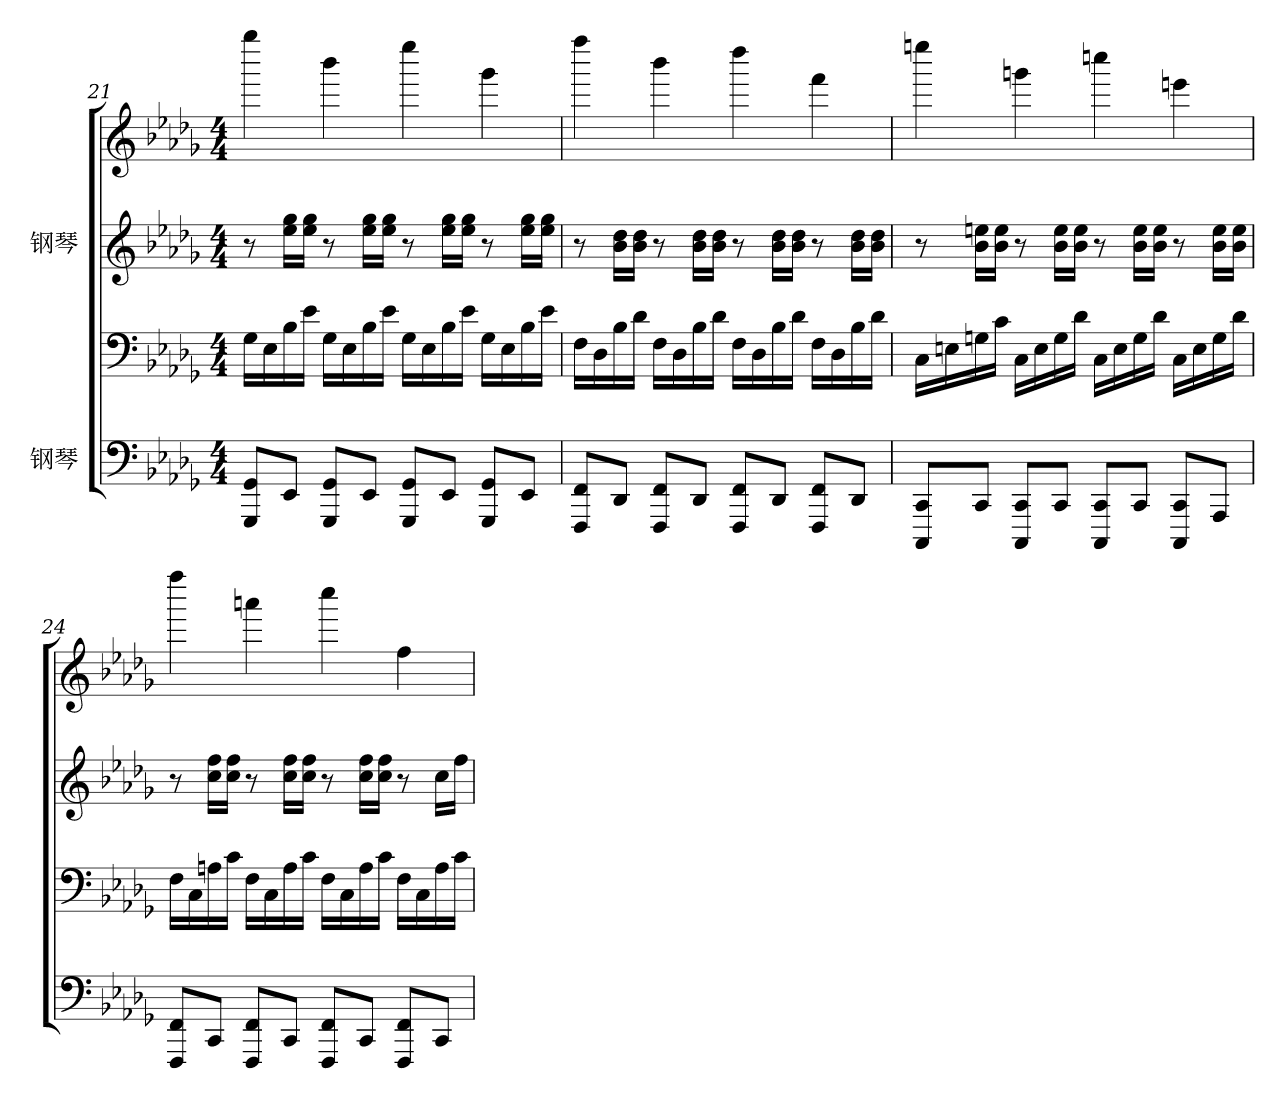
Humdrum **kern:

**kern	**kern	**kern	**kern
*part2	*part2	*part1	*part1
*staff4	*staff3	*staff2	*staff1
*I"钢琴	*	*I"钢琴	*
*clefF4	*clefF4	*clefG2	*clefG2
*k[b-e-a-d-g-]	*k[b-e-a-d-g-]	*k[b-e-a-d-g-]	*k[b-e-a-d-g-]
*M4/4	*M4/4	*M4/4	*M4/4
=21	=21	=21	=21
8GGG-/ 8GG-/L	16G-\LL	8r	4gggg-\
.	16E-\	.	.
8EE-/J	16B-\	16ee-\ 16gg-\LL	.
.	16e-\JJ	16ee-\ 16gg-\JJ	.
8GGG-/ 8GG-/L	16G-\LL	8r	4bbb-\
.	16E-\	.	.
8EE-/J	16B-\	16ee-\ 16gg-\LL	.
.	16e-\JJ	16ee-\ 16gg-\JJ	.
8GGG-/ 8GG-/L	16G-\LL	8r	4eeee-\
.	16E-\	.	.
8EE-/J	16B-\	16ee-\ 16gg-\LL	.
.	16e-\JJ	16ee-\ 16gg-\JJ	.
8GGG-/ 8GG-/L	16G-\LL	8r	4ggg-\
.	16E-\	.	.
8EE-/J	16B-\	16ee-\ 16gg-\LL	.
.	16e-\JJ	16ee-\ 16gg-\JJ	.
=22	=22	=22	=22
8FFF/ 8FF/L	16F\LL	8r	4ffff\
.	16D-\	.	.
8DD-/J	16B-\	16b-\ 16dd-\LL	.
.	16d-\JJ	16b-\ 16dd-\JJ	.
8FFF/ 8FF/L	16F\LL	8r	4bbb-\
.	16D-\	.	.
8DD-/J	16B-\	16b-\ 16dd-\LL	.
.	16d-\JJ	16b-\ 16dd-\JJ	.
8FFF/ 8FF/L	16F\LL	8r	4dddd-\
.	16D-\	.	.
8DD-/J	16B-\	16b-\ 16dd-\LL	.
.	16d-\JJ	16b-\ 16dd-\JJ	.
8FFF/ 8FF/L	16F\LL	8r	4fff\
.	16D-\	.	.
8DD-/J	16B-\	16b-\ 16dd-\LL	.
.	16d-\JJ	16b-\ 16dd-\JJ	.
=23	=23	=23	=23
8CCC/ 8CC/L	16C\LL	8r	4eeeen\
.	16En\	.	.
8CC/J	16Gn\	16b-\ 16een\LL	.
.	16c\JJ	16b-\ 16ee\JJ	.
8CCC/ 8CC/L	16C\LL	8r	4gggn\
.	16E\	.	.
8CC/J	16G\	16b-\ 16ee\LL	.
.	16d-\JJ	16b-\ 16ee\JJ	.
8CCC/ 8CC/L	16C\LL	8r	4ccccn\
.	16E\	.	.
8CC/J	16G\	16b-\ 16ee\LL	.
.	16d-\JJ	16b-\ 16ee\JJ	.
8CCC/ 8CC/L	16C\LL	8r	4eeen\
.	16E\	.	.
8AAA-/J	16G\	16b-\ 16ee\LL	.
.	16d-\JJ	16b-\ 16ee\JJ	.
=24	=24	=24	=24
8FFF/ 8FF/L	16F\LL	8r	4ffff\
.	16C\	.	.
8CC/J	16An\	16cc\ 16ff\LL	.
.	16c\JJ	16cc\ 16ff\JJ	.
8FFF/ 8FF/L	16F\LL	8r	4aaan\
.	16C\	.	.
8CC/J	16A\	16cc\ 16ff\LL	.
.	16c\JJ	16cc\ 16ff\JJ	.
8FFF/ 8FF/L	16F\LL	8r	4cccc\
.	16C\	.	.
8CC/J	16A\	16cc\ 16ff\LL	.
.	16c\JJ	16cc\ 16ff\JJ	.
8FFF/ 8FF/L	16F\LL	8r	4ff\
.	16C\	.	.
8CC/J	16A\	16cc\LL	.
.	16c\JJ	16ff\JJ	.
=	=	=	=
*-	*-	*-	*-
